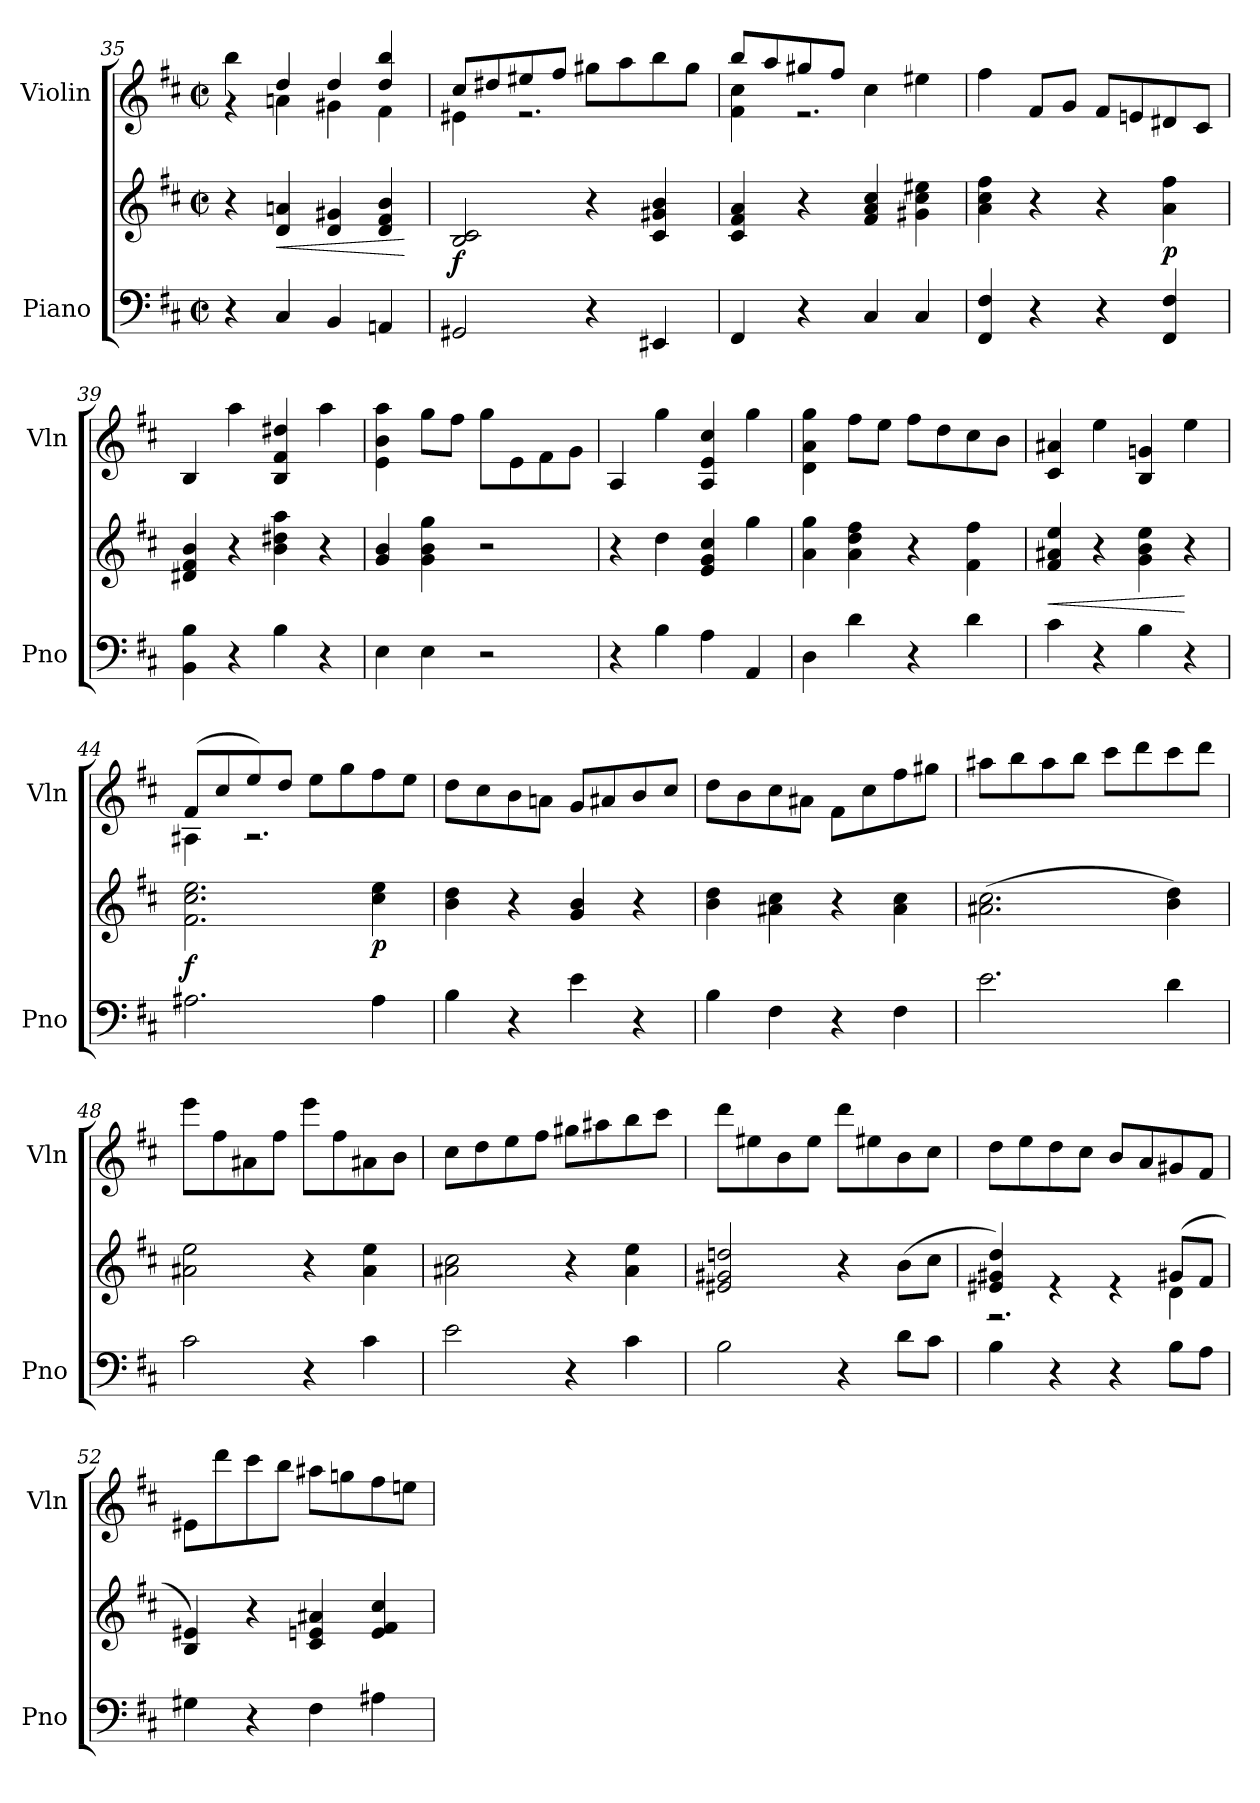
**kern	**kern	**dynam	**kern
*part2	*part2	*part2	*part1
*staff3	*staff2	*staff2/3	*staff1
*I"Piano	*	*	*I"Violin
*I'Pno	*	*	*I'Vln
*clefF4	*clefG2	*	*clefG2
*k[f#c#]	*k[f#c#]	*	*k[f#c#]
*M2/2	*M2/2	*	*M2/2
*met(c|)	*met(c|)	*	*met(c|)
=35	=35	=35	=35
*	*	*	*^
4r	4r	.	4bb\	4r
!	!	!LO:HP:b	!	!
4C#/	4d/ 4an/	<	4dd/	4an\
4BB/	4d/ 4g#X/	.	4dd/	4g#X\
4AAn/	4d/ 4f#/ 4b/	.	4dd/ 4bb/	4f#\
*	*	*	*v	*v
.	.	[	.
=36	=36	=36	=36
*	*	*	*^
!	!	!LO:DY:b	!	!
2GG#X/	2B/ 2c#/	f	8cc#/L	4e#X\
.	.	.	8dd#X/	.
.	.	.	8ee#X/	2.r
.	.	.	8ff#/J	.
4r	4r	.	8gg#X\L	.
.	.	.	8aa\	.
4EE#X/	4c#/ 4g#X/ 4b/	.	8bb\	.
.	.	.	8gg#\J	.
=37	=37	=37	=37	=37
4FF#/	4c#/ 4f#/ 4a/	.	8bb/L	4f#\ 4cc#\
.	.	.	8aa/	.
4r	4r	.	8gg#X/	2.r
.	.	.	8ff#/J	.
4C#/	4f#/ 4a/ 4cc#/	.	4cc#\	.
4C#/	4g#X\ 4cc#\ 4ee#X\	.	4ee#X\	.
*	*	*	*v	*v
!!LO:LB:g=z
=38	=38	=38	=38
4FF#/ 4F#/	4a\ 4cc#\ 4ff#\	.	4ff#\
4r	4r	.	8f#/L
.	.	.	8g/J
4r	4r	.	8f#/L
.	.	.	8en/
!	!	!LO:DY:b	!
4FF#/ 4F#/	4a\ 4ff#\	p	8d#X/
.	.	.	8c#/J
=39	=39	=39	=39
4BB\ 4B\	4d#X/ 4f#/ 4b/	.	4B/
4r	4r	.	4aa\
4B\	4b\ 4dd#X\ 4aa\	.	4B/ 4f#/ 4dd#X/
4r	4r	.	4aa\
=40	=40	=40	=40
4E\	4g/ 4b/	.	4e\ 4b\ 4aa\
4E\	4g\ 4b\ 4gg\	.	8gg\L
.	.	.	8ff#\J
2r	2r	.	8gg\L
.	.	.	8e\
.	.	.	8f#\
.	.	.	8g\J
=41	=41	=41	=41
4r	4r	.	4A/
4B\	4dd\	.	4gg\
4A\	4e/ 4g/ 4cc#/	.	4A/ 4e/ 4cc#/
4AA/	4gg\	.	4gg\
=42	=42	=42	=42
4D\	4a\ 4gg\	.	4d\ 4a\ 4gg\
4d\	4a\ 4dd\ 4ff#\	.	8ff#\L
.	.	.	8ee\J
4r	4r	.	8ff#\L
.	.	.	8dd\
4d\	4f#\ 4ff#\	.	8cc#\
.	.	.	8b\J
=43	=43	=43	=43
!	!	!LO:HP:b	!
4c#\	4f#/ 4a#X/ 4ee/	<	4c#/ 4a#X/
4r	4r	.	4ee\
4B\	4g\ 4b\ 4ee\	.	4B/ 4gn/
4r	4r	[	4ee\
=44	=44	=44	=44
*	*	*	*^
!	!	!LO:DY:b	!	!
2.A#X\	2.f#\ 2.cc#\ 2.ee\	f	(>8f#/L	4A#X\
.	.	.	8cc#/	.
.	.	.	8ee/)	2.r
.	.	.	8dd/J	.
.	.	.	8ee\L	.
.	.	.	8gg\	.
!	!	!LO:DY:b	!	!
4A#\	4cc#\ 4ee\	p	8ff#\	.
.	.	.	8ee\J	.
*	*	*	*v	*v
!!LO:LB:g=z
=45	=45	=45	=45
4B\	4b\ 4dd\	.	8dd\L
.	.	.	8cc#\
4r	4r	.	8b\
.	.	.	8an\J
4e\	4g/ 4b/	.	8g/L
.	.	.	8a#X/
4r	4r	.	8b/
.	.	.	8cc#/J
=46	=46	=46	=46
4B\	4b\ 4dd\	.	8dd\L
.	.	.	8b\
4F#\	4a#X\ 4cc#\	.	8cc#\
.	.	.	8a#X\J
4r	4r	.	8f#\L
.	.	.	8cc#\
4F#\	4a#\ 4cc#\	.	8ff#\
.	.	.	8gg#X\J
=47	=47	=47	=47
2.e\	(>2.a#X\ 2.cc#\	.	8aa#X\L
.	.	.	8bb\
.	.	.	8aa#\
.	.	.	8bb\J
.	.	.	8ccc#\L
.	.	.	8ddd\
4d\	4b\ 4dd\)	.	8ccc#\
.	.	.	8ddd\J
=48	=48	=48	=48
2c#\	2a#X\ 2ee\	.	8eee\L
.	.	.	8ff#\
.	.	.	8a#X\
.	.	.	8ff#\J
4r	4r	.	8eee\L
.	.	.	8ff#\
4c#\	4a#\ 4ee\	.	8a#X\
.	.	.	8b\J
=49	=49	=49	=49
2e\	2a#X\ 2cc#\	.	8cc#\L
.	.	.	8dd\
.	.	.	8ee\
.	.	.	8ff#\J
4r	4r	.	8gg#X\L
.	.	.	8aa#X\
4c#\	4a#\ 4ee\	.	8bb\
.	.	.	8ccc#\J
!!LO:PB:g=z
=50	=50	=50	=50
2B\	2e#X/ 2g#X/ 2ddn/	.	8ddd\L
.	.	.	8ee#X\
.	.	.	8b\
.	.	.	8ee#\J
4r	4r	.	8ddd\L
.	.	.	8ee#X\
8d\L	(>8b\L	.	8b\
8c#\J	8cc#\J	.	8cc#\J
=51	=51	=51	=51
*	*^	*	*
4B\	4e#X/ 4g#X/ 4dd/)	2.r	.	8dd\L
.	.	.	.	8ee\
4r	4re	.	.	8dd\
.	.	.	.	8cc#\J
4r	4re	.	.	8b/L
.	.	.	.	8a/
8B\L	(>8g#X/L	4d\	.	8g#X/
8A\J	8f#/J	.	.	8f#/J
*	*v	*v	*	*
=52	=52	=52	=52
4G#X\	4B/ 4e#X/)	.	8e#X\L
.	.	.	8ddd\
4r	4r	.	8ccc#\
.	.	.	8bb\J
4F#\	4c#/ 4en/ 4a#X/	.	8aa#X\L
.	.	.	8ggn\
4A#X\	4e/ 4f#/ 4cc#/	.	8ff#\
.	.	.	8een\J
=	=	=	=
*-	*-	*-	*-
